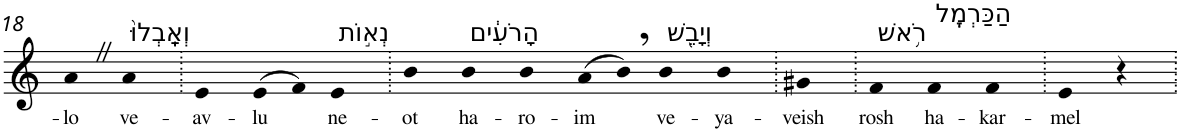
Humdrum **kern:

**kern	**text
*part1	*part1
*staff1	*staff1
*I"Piano	*
*I'Pno	*
!!LO:PB:g=z
*clefG2	*
*k[]	*
=18	=18
!	!LO:LY:b
4aZ	-lo
!LO:TX:a:t=וְאָֽבְלוּ֙	!
!	!LO:LY:b
4a	ve-
=19.	=19.
!	!LO:LY:b
4e	-av-
!	!LO:LY:b
(>8e	-lu
8f)	.
!LO:TX:a:t=נְא֣וֹת	!
!	!LO:LY:b
4e	ne-
=20.	=20.
!	!LO:LY:b
4b	-ot
!LO:TX:a:t=הָרֹעִ֔ים	!
!	!LO:LY:b
4b	ha-
!	!LO:LY:b
4b	-ro-
!	!LO:LY:b
(>8a	-im
8b,)	.
!LO:TX:a:t=וְיָבֵ֖שׁ	!
!	!LO:LY:b
4b	ve-
!	!LO:LY:b
4b	-ya-
=21.	=21.
!	!LO:LY:b
4g#X	-veish
=22.	=22.
!LO:TX:a:t=רֹ֥אשׁ	!
!	!LO:LY:b
4f	rosh
!LO:TX:a:t=הַכַּרְמֶֽל	!
!	!LO:LY:b
4f	ha-
!	!LO:LY:b
4f	-kar-
=23.	=23.
!	!LO:LY:b
4e	-mel
4r	.
=.	=.
*-	*-
